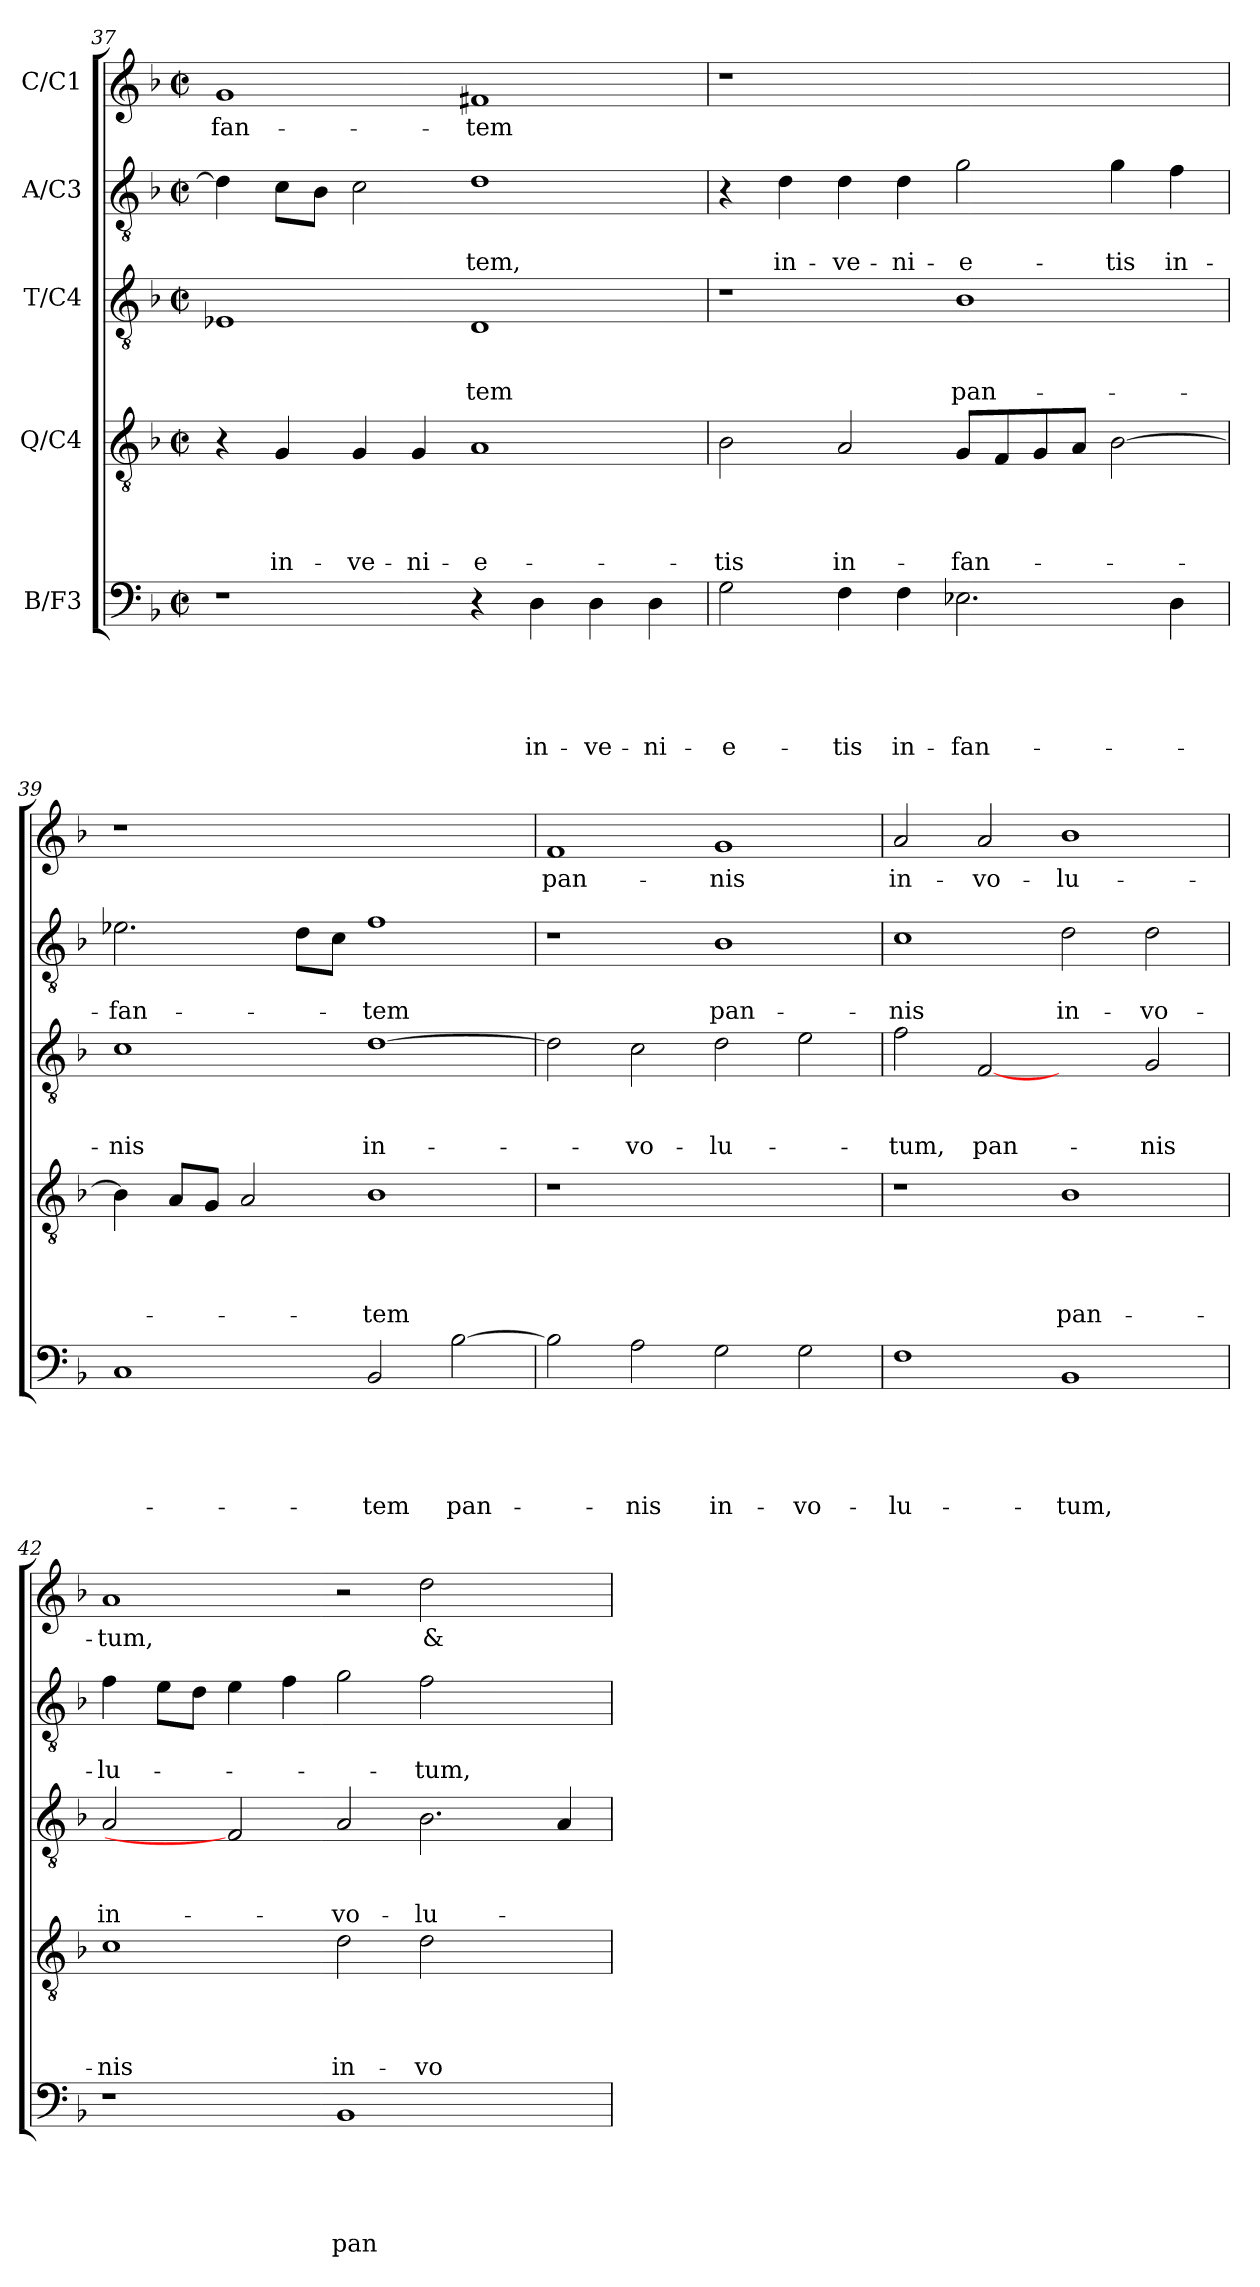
**kern	**text	**text	**text	**text	**text	**kern	**text	**text	**text	**text	**kern	**text	**text	**text	**kern	**text	**text	**kern	**text
*part5	*part5	*part5	*part5	*part5	*part5	*part4	*part4	*part4	*part4	*part4	*part3	*part3	*part3	*part3	*part2	*part2	*part2	*part1	*part1
*staff5	*staff5	*staff5	*staff5	*staff5	*staff5	*staff4	*staff4	*staff4	*staff4	*staff4	*staff3	*staff3	*staff3	*staff3	*staff2	*staff2	*staff2	*staff1	*staff1
*I"B/F3	*	*	*	*	*	*I"Q/C4	*	*	*	*	*I"T/C4	*	*	*	*I"A/C3	*	*	*I"C/C1	*
*clefF4	*	*	*	*	*	*clefGv2	*	*	*	*	*clefGv2	*	*	*	*clefGv2	*	*	*clefG2	*
*k[b-]	*	*	*	*	*	*k[b-]	*	*	*	*	*k[b-]	*	*	*	*k[b-]	*	*	*k[b-]	*
*F:	*	*	*	*	*	*F:	*	*	*	*	*F:	*	*	*	*F:	*	*	*F:	*
*M2/2	*	*	*	*	*	*M2/2	*	*	*	*	*M2/2	*	*	*	*M2/2	*	*	*M2/2	*
*met(c|)	*	*	*	*	*	*met(c|)	*	*	*	*	*met(c|)	*	*	*	*met(c|)	*	*	*met(c|)	*
=37	=37	=37	=37	=37	=37	=37	=37	=37	=37	=37	=37	=37	=37	=37	=37	=37	=37	=37	=37
!	!	!	!	!	!	!	!	!	!	!	!	!	!	!	!	!	!	!	!LO:LY:b
1r	.	.	.	.	.	4r	.	.	.	.	1E-X	.	.	.	4d\]	.	.	1g	-fan-
!	!	!	!	!	!	!	!	!	!	!LO:LY:b	!	!	!	!	!	!	!	!	!
.	.	.	.	.	.	4G/	.	.	.	in-	.	.	.	.	8c\L	.	.	.	.
.	.	.	.	.	.	.	.	.	.	.	.	.	.	.	8B-\J	.	.	.	.
!	!	!	!	!	!	!	!	!	!	!LO:LY:b	!	!	!	!	!	!	!	!	!
.	.	.	.	.	.	4G/	.	.	.	-ve-	.	.	.	.	2c\	.	.	.	.
!	!	!	!	!	!	!	!	!	!	!LO:LY:b	!	!	!	!	!	!	!	!	!
.	.	.	.	.	.	4G/	.	.	.	-ni-	.	.	.	.	.	.	.	.	.
!	!	!	!	!	!	!	!	!	!	!LO:LY:b	!	!	!	!LO:LY:b	!	!	!LO:LY:b	!	!LO:LY:b
4r	.	.	.	.	.	1A	.	.	.	-e-	1D	.	.	-tem	1d	.	-tem,	1f#X	-tem
!	!	!	!	!	!LO:LY:b	!	!	!	!	!	!	!	!	!	!	!	!	!	!
4D\	.	.	.	.	in-	.	.	.	.	.	.	.	.	.	.	.	.	.	.
!	!	!	!	!	!LO:LY:b	!	!	!	!	!	!	!	!	!	!	!	!	!	!
4D\	.	.	.	.	-ve-	.	.	.	.	.	.	.	.	.	.	.	.	.	.
!	!	!	!	!	!LO:LY:b	!	!	!	!	!	!	!	!	!	!	!	!	!	!
4D\	.	.	.	.	-ni-	.	.	.	.	.	.	.	.	.	.	.	.	.	.
!!LO:PB:g=z
=38	=38	=38	=38	=38	=38	=38	=38	=38	=38	=38	=38	=38	=38	=38	=38	=38	=38	=38	=38
!	!	!	!	!	!LO:LY:b	!	!	!	!	!LO:LY:b	!	!	!	!	!	!	!	!	!
2G\	.	.	.	.	-e-	2B-\	.	.	.	-tis	1r	.	.	.	4r	.	.	1r	.
!	!	!	!	!	!	!	!	!	!	!	!	!	!	!	!	!	!LO:LY:b	!	!
.	.	.	.	.	.	.	.	.	.	.	.	.	.	.	4d\	.	in-	.	.
!	!	!	!	!	!LO:LY:b	!	!	!	!	!LO:LY:b	!	!	!	!	!	!	!LO:LY:b	!	!
4F\	.	.	.	.	-tis	2A/	.	.	.	in-	.	.	.	.	4d\	.	-ve-	.	.
!	!	!	!	!	!LO:LY:b	!	!	!	!	!	!	!	!	!	!	!	!LO:LY:b	!	!
4F\	.	.	.	.	in-	.	.	.	.	.	.	.	.	.	4d\	.	-ni-	.	.
!	!	!	!	!	!LO:LY:b	!	!	!	!	!LO:LY:b	!	!	!	!LO:LY:b	!	!	!LO:LY:b	!	!
2.E-X\	.	.	.	.	-fan-	8G/L	.	.	.	-fan-	1B-	.	.	pan-	2g\	.	-e-	1ryy	.
.	.	.	.	.	.	8F/	.	.	.	.	.	.	.	.	.	.	.	.	.
.	.	.	.	.	.	8G/	.	.	.	.	.	.	.	.	.	.	.	.	.
.	.	.	.	.	.	8A/J	.	.	.	.	.	.	.	.	.	.	.	.	.
!	!	!	!	!	!	!	!	!	!	!	!	!	!	!	!	!	!LO:LY:b	!	!
.	.	.	.	.	.	[2B-\	.	.	.	.	.	.	.	.	4g\	.	-tis	.	.
!	!	!	!	!	!	!	!	!	!	!	!	!	!	!	!	!	!LO:LY:b	!	!
4D\	.	.	.	.	.	.	.	.	.	.	.	.	.	.	4f\	.	in-	.	.
=39	=39	=39	=39	=39	=39	=39	=39	=39	=39	=39	=39	=39	=39	=39	=39	=39	=39	=39	=39
!	!	!	!	!	!	!	!	!	!	!	!	!	!	!LO:LY:b	!	!	!LO:LY:b	!	!
1C	.	.	.	.	.	4B-\]	.	.	.	.	1c	.	.	-nis	2.e-X\	.	-fan-	1r	.
.	.	.	.	.	.	8A/L	.	.	.	.	.	.	.	.	.	.	.	.	.
.	.	.	.	.	.	8G/J	.	.	.	.	.	.	.	.	.	.	.	.	.
.	.	.	.	.	.	2A/	.	.	.	.	.	.	.	.	.	.	.	.	.
.	.	.	.	.	.	.	.	.	.	.	.	.	.	.	8d\L	.	.	.	.
.	.	.	.	.	.	.	.	.	.	.	.	.	.	.	8c\J	.	.	.	.
!	!	!	!	!	!LO:LY:b	!	!	!	!	!LO:LY:b	!	!	!	!LO:LY:b	!	!	!LO:LY:b	!	!
2BB-/	.	.	.	.	-tem	1B-	.	.	.	-tem	[1d	.	.	in-	1f	.	-tem	1ryy	.
!	!	!	!	!	!LO:LY:b	!	!	!	!	!	!	!	!	!	!	!	!	!	!
[2B-\	.	.	.	.	pan-	.	.	.	.	.	.	.	.	.	.	.	.	.	.
=40	=40	=40	=40	=40	=40	=40	=40	=40	=40	=40	=40	=40	=40	=40	=40	=40	=40	=40	=40
!	!	!	!	!	!	!	!	!	!	!	!	!	!	!	!	!	!	!	!LO:LY:b
2B-\]	.	.	.	.	.	1r	.	.	.	.	2d\]	.	.	.	1r	.	.	1f	pan-
!	!	!	!	!	!LO:LY:b	!	!	!	!	!	!	!	!	!LO:LY:b	!	!	!	!	!
2A\	.	.	.	.	-nis	.	.	.	.	.	2c\	.	.	-vo-	.	.	.	.	.
!	!	!	!	!	!LO:LY:b	!	!	!	!	!	!	!	!	!LO:LY:b	!	!	!LO:LY:b	!	!LO:LY:b
2G\	.	.	.	.	in-	1ryy	.	.	.	.	2d\	.	.	-lu-	1B-	.	pan-	1g	-nis
!	!	!	!	!	!LO:LY:b	!	!	!	!	!	!	!	!	!	!	!	!	!	!
2G\	.	.	.	.	-vo-	.	.	.	.	.	2e\	.	.	.	.	.	.	.	.
=41	=41	=41	=41	=41	=41	=41	=41	=41	=41	=41	=41	=41	=41	=41	=41	=41	=41	=41	=41
!	!	!	!	!	!LO:LY:b	!	!	!	!	!	!	!	!	!LO:LY:b	!	!	!LO:LY:b	!	!LO:LY:b
1F	.	.	.	.	-lu-	1r	.	.	.	.	2f\	.	.	-tum,	1c	.	-nis	2a/	in-
!	!	!	!	!	!	!	!	!	!	!	!	!	!	!LO:LY:b	!	!	!	!	!LO:LY:b
.	.	.	.	.	.	.	.	.	.	.	[2F	.	.	pan-	.	.	.	2a/	-vo-
!	!	!	!	!	!LO:LY:b	!	!	!	!	!LO:LY:b	!	!	!	!	!	!	!LO:LY:b	!	!LO:LY:b
1BB-	.	.	.	.	-tum,	1B-	.	.	.	pan-	2ryy	.	.	.	2d\	.	in-	1b-	-lu-
!	!	!	!	!	!	!	!	!	!	!	!	!	!	!LO:LY:b	!	!	!LO:LY:b	!	!
.	.	.	.	.	.	.	.	.	.	.	2G/	.	.	-nis	2d\	.	-vo-	.	.
=42	=42	=42	=42	=42	=42	=42	=42	=42	=42	=42	=42	=42	=42	=42	=42	=42	=42	=42	=42
!	!	!	!	!	!	!	!	!	!	!LO:LY:b	!	!	!	!LO:LY:b	!	!	!LO:LY:b	!	!LO:LY:b
1r	.	.	.	.	.	1c	.	.	.	-nis	2A/	.	.	in-	4f\	.	-lu-	1a	-tum,
.	.	.	.	.	.	.	.	.	.	.	.	.	.	.	8e\L	.	.	.	.
.	.	.	.	.	.	.	.	.	.	.	.	.	.	.	8d\J	.	.	.	.
.	.	.	.	.	.	.	.	.	.	.	2F]	.	.	.	4e\	.	.	.	.
.	.	.	.	.	.	.	.	.	.	.	.	.	.	.	4f\	.	.	.	.
!	!	!	!	!	!LO:LY:b	!	!	!	!	!LO:LY:b	!	!	!	!LO:LY:b	!	!	!	!	!
1BB-	.	.	.	.	pan-	2d\	.	.	.	in-	2A/	.	.	-vo-	2g\	.	.	2r	.
!	!	!	!	!	!	!	!	!	!	!LO:LY:b	!	!	!	!LO:LY:b	!	!	!LO:LY:b	!	!LO:LY:b
.	.	.	.	.	.	2d\	.	.	.	-vo-	2.B-\	.	.	-lu-	2f\	.	-tum,	2dd\	&
2ryy	.	.	.	.	.	2ryy	.	.	.	.	.	.	.	.	2ryy	.	.	2ryy	.
.	.	.	.	.	.	.	.	.	.	.	4A/	.	.	.	.	.	.	.	.
=	=	=	=	=	=	=	=	=	=	=	=	=	=	=	=	=	=	=	=
*-	*-	*-	*-	*-	*-	*-	*-	*-	*-	*-	*-	*-	*-	*-	*-	*-	*-	*-	*-
